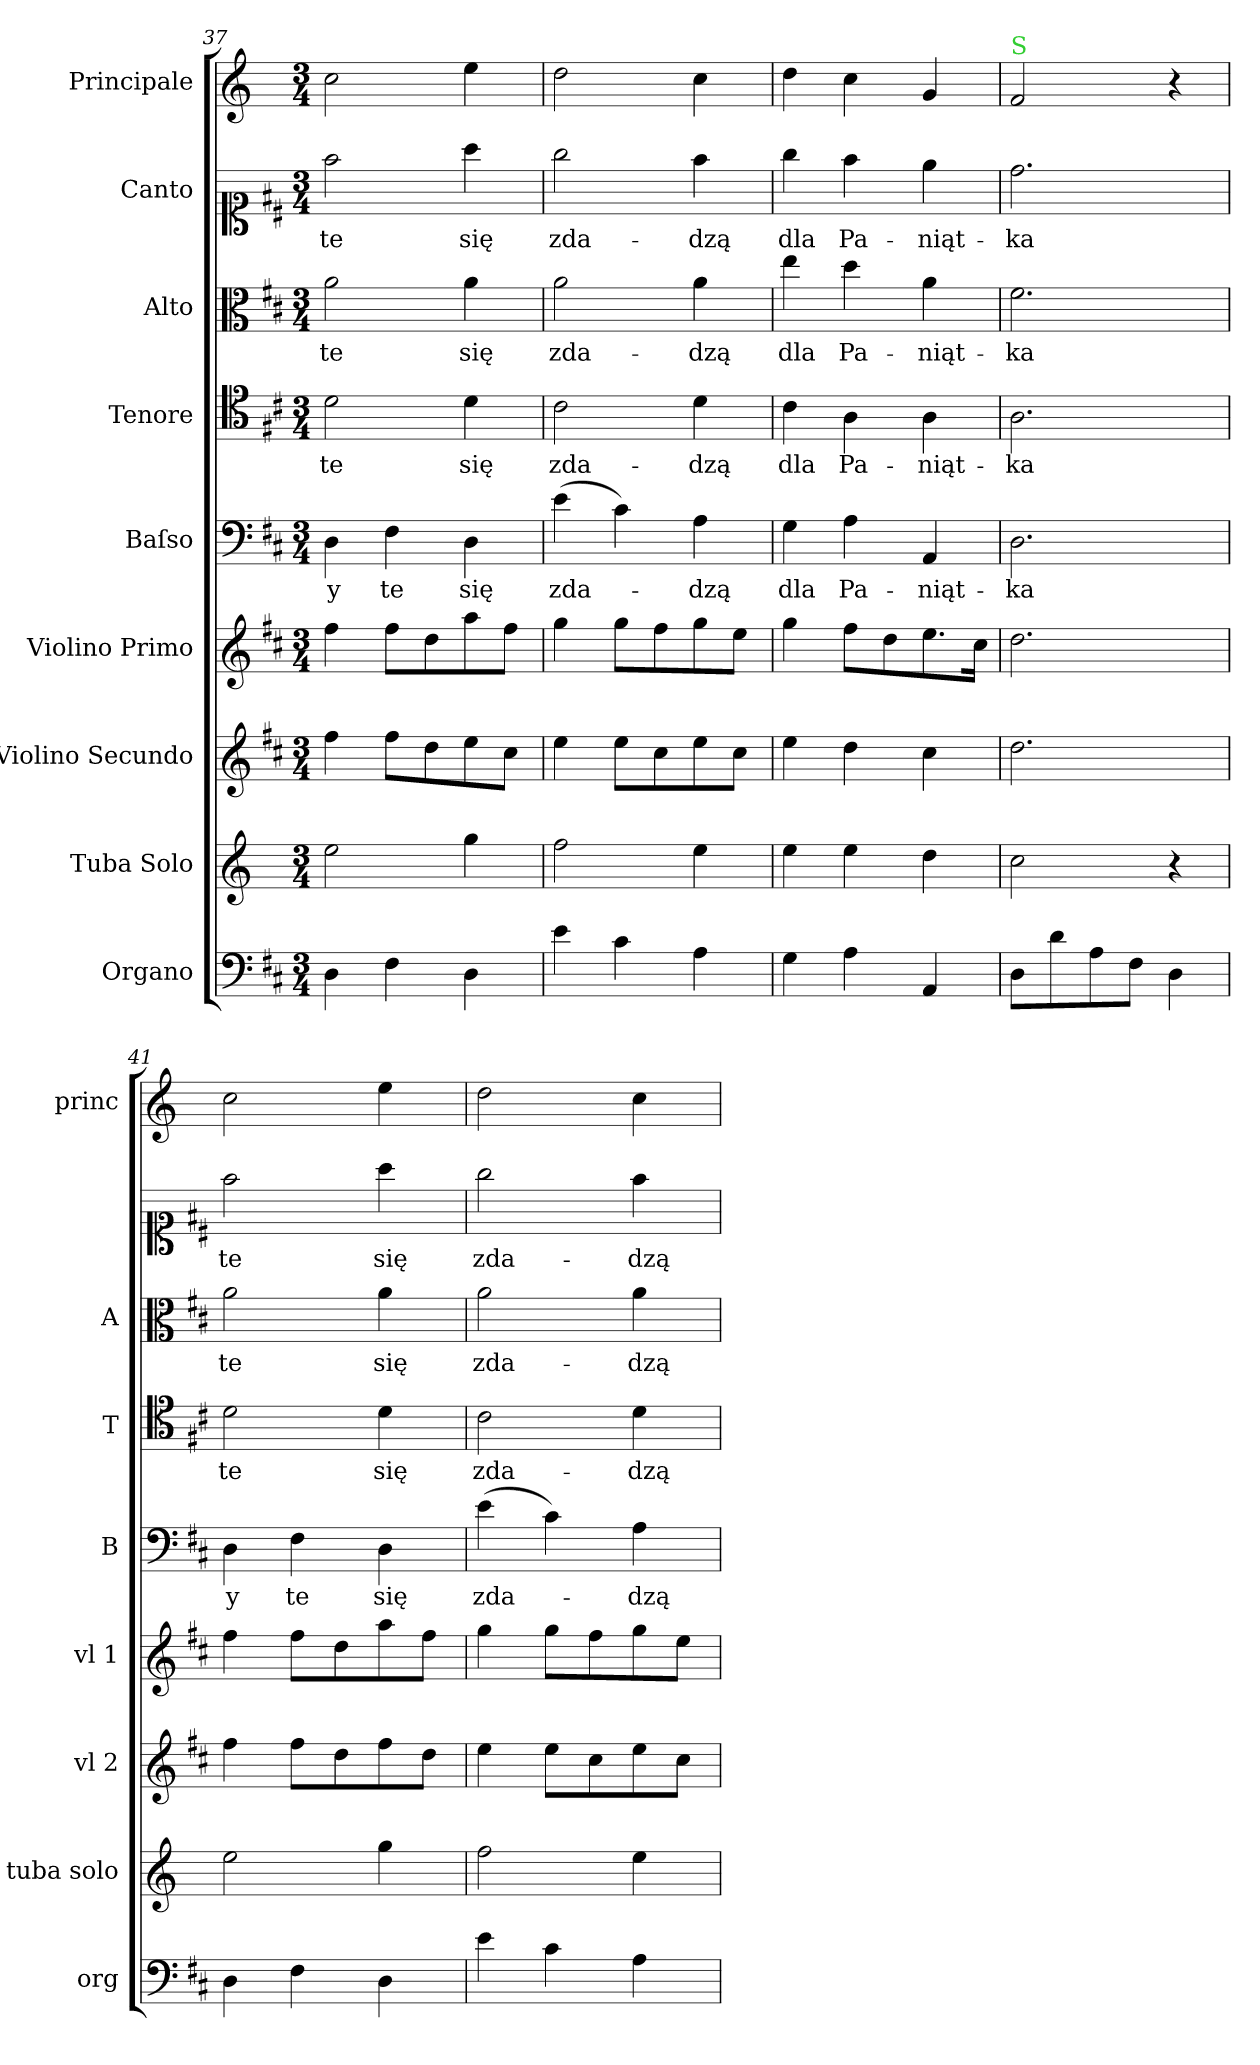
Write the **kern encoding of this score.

**kern	**kern	**kern	**kern	**kern	**text	**kern	**text	**kern	**text	**kern	**text	**kern
*part9	*part8	*part7	*part6	*part5	*part5	*part4	*part4	*part3	*part3	*part2	*part2	*part1
*staff9	*staff8	*staff7	*staff6	*staff5	*staff5	*staff4	*staff4	*staff3	*staff3	*staff2	*staff2	*staff1
*I"Organo	*I"Tuba Solo	*I"Violino Secundo	*I"Violino Primo	*I"Baſso	*	*I"Tenore	*	*I"Alto	*	*I"Canto	*	*I"Principale
*I'org	*I'tuba solo	*I'vl 2	*I'vl 1	*I'B	*	*I'T	*	*I'A	*	*	*	*I'princ
*clefF4	*clefG2	*clefG2	*clefG2	*clefF4	*	*clefC4	*	*clefC3	*	*clefC1	*	*clefG2
*	*ITrd-1c-2	*	*	*	*	*	*	*	*	*	*	*ITrd-1c-2
*k[f#c#]	*k[f#c#]	*k[f#c#]	*k[f#c#]	*k[f#c#]	*	*k[f#c#]	*	*k[f#c#]	*	*k[f#c#]	*	*k[f#c#]
*M3/4	*M3/4	*M3/4	*M3/4	*M3/4	*	*M3/4	*	*M3/4	*	*M3/4	*	*M3/4
=37	=37	=37	=37	=37	=37	=37	=37	=37	=37	=37	=37	=37
4D\	2ff#\	4ff#\	4ff#\	4D\	y	2d\	te	2a\	te	2ff#\	te	2dd\
4F#\	.	8ff#\L	8ff#\L	4F#\	te	.	.	.	.	.	.	.
.	.	8dd\	8dd\	.	.	.	.	.	.	.	.	.
4D\	4aa\	8ee\	8aa\	4D\	się	4d\	się	4a\	się	4aa\	się	4ff#\
.	.	8cc#\J	8ff#\J	.	.	.	.	.	.	.	.	.
=38	=38	=38	=38	=38	=38	=38	=38	=38	=38	=38	=38	=38
4e\	2gg\	4ee\	4gg\	(>4e\	zda-	2c#\	zda-	2a\	zda-	2gg\	zda-	2ee\
4c#\	.	8ee\L	8gg\L	4c#\)	.	.	.	.	.	.	.	.
.	.	8cc#\	8ff#\	.	.	.	.	.	.	.	.	.
4A\	4ff#\	8ee\	8gg\	4A\	-dzą	4d\	-dzą	4a\	-dzą	4ff#\	-dzą	4dd\
.	.	8cc#\J	8ee\J	.	.	.	.	.	.	.	.	.
=39	=39	=39	=39	=39	=39	=39	=39	=39	=39	=39	=39	=39
4G\	4ff#\	4ee\	4gg\	4G\	dla	4c#\	dla	4ee\	dla	4gg\	dla	4ee\
4A\	4ff#\	4dd\	8ff#\L	4A\	Pa-	4A\	Pa-	4dd\	Pa-	4ff#\	Pa-	4dd\
.	.	.	8dd\	.	.	.	.	.	.	.	.	.
4AA/	4ee\	4cc#\	8.ee\	4AA/	-niąt-	4A\	-niąt-	4a\	-niąt-	4ee\	-niąt-	4a/
.	.	.	16cc#\Jk	.	.	.	.	.	.	.	.	.
=40	=40	=40	=40	=40	=40	=40	=40	=40	=40	=40	=40	=40
!	!	!	!	!	!	!	!	!	!	!	!	!LO:TX:a:color=limegreen:t=S
8D\L	2dd\	2.dd\	2.dd\	2.D\	-ka	2.A\	-ka	2.f#\	-ka	2.dd\	-ka	2g/
8d\	.	.	.	.	.	.	.	.	.	.	.	.
8A\	.	.	.	.	.	.	.	.	.	.	.	.
8F#\J	.	.	.	.	.	.	.	.	.	.	.	.
4D\	4r	.	.	.	.	.	.	.	.	.	.	4r
=41	=41	=41	=41	=41	=41	=41	=41	=41	=41	=41	=41	=41
4D\	2ff#\	4ff#\	4ff#\	4D\	y	2d\	te	2a\	te	2ff#\	te	2dd\
4F#\	.	8ff#\L	8ff#\L	4F#\	te	.	.	.	.	.	.	.
.	.	8dd\	8dd\	.	.	.	.	.	.	.	.	.
4D\	4aa\	8ff#\	8aa\	4D\	się	4d\	się	4a\	się	4aa\	się	4ff#\
.	.	8dd\J	8ff#\J	.	.	.	.	.	.	.	.	.
=42	=42	=42	=42	=42	=42	=42	=42	=42	=42	=42	=42	=42
4e\	2gg\	4ee\	4gg\	(>4e\	zda-	2c#\	zda-	2a\	zda-	2gg\	zda-	2ee\
4c#\	.	8ee\L	8gg\L	4c#\)	.	.	.	.	.	.	.	.
.	.	8cc#\	8ff#\	.	.	.	.	.	.	.	.	.
4A\	4ff#\	8ee\	8gg\	4A\	-dzą	4d\	-dzą	4a\	-dzą	4ff#\	-dzą	4dd\
.	.	8cc#\J	8ee\J	.	.	.	.	.	.	.	.	.
=	=	=	=	=	=	=	=	=	=	=	=	=
*-	*-	*-	*-	*-	*-	*-	*-	*-	*-	*-	*-	*-
